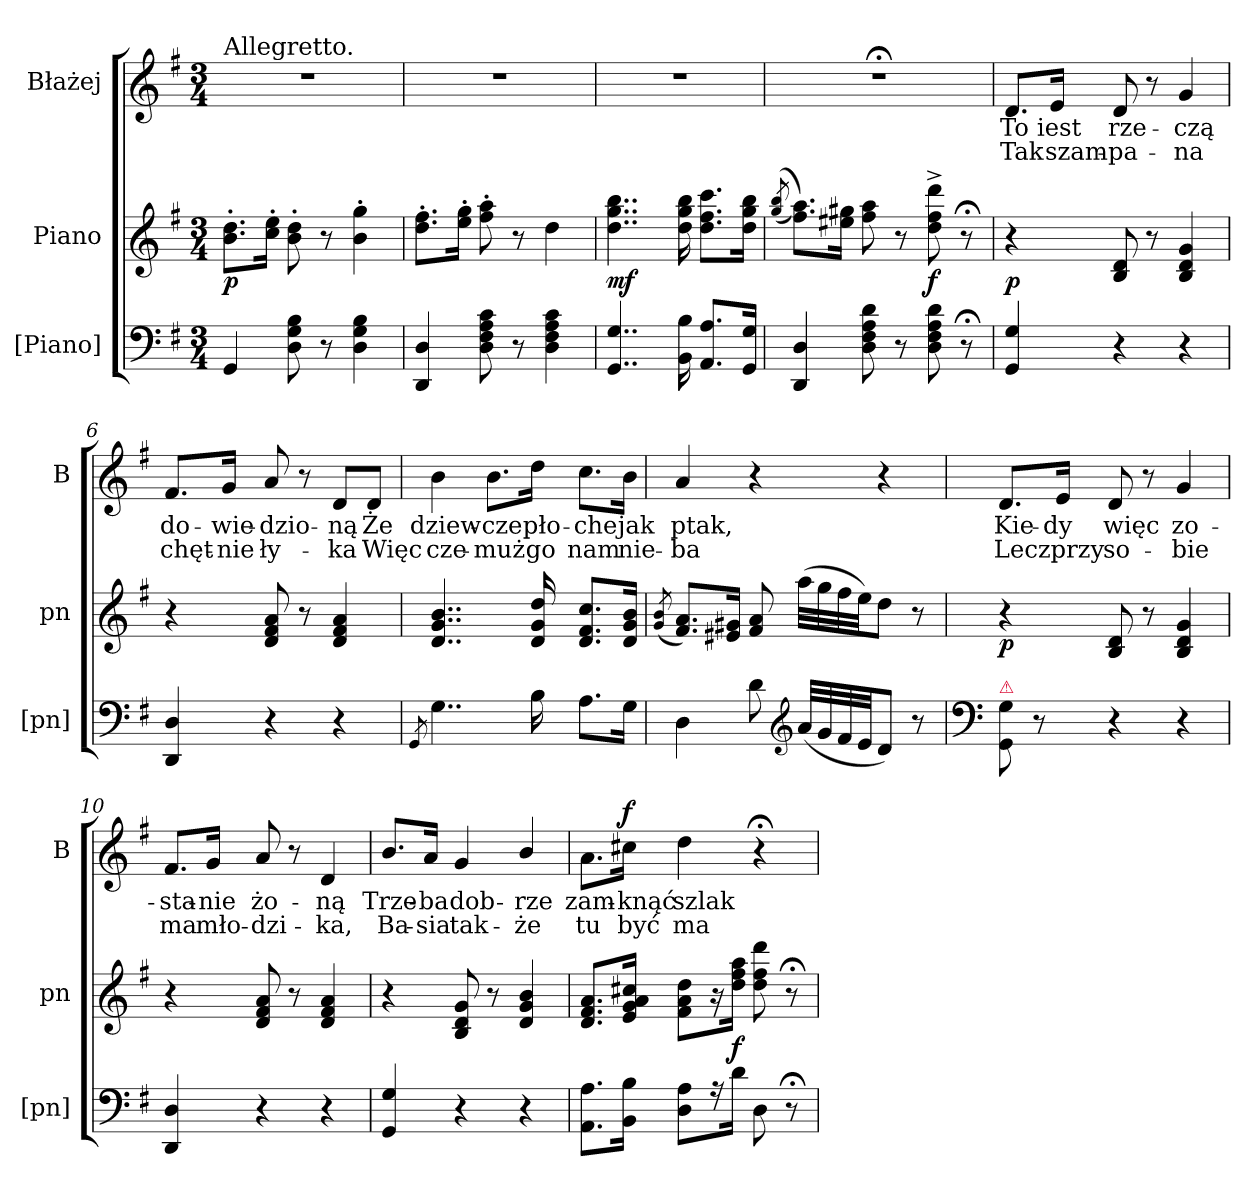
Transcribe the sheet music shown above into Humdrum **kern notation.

**kern	**kern	**dynam	**kern	**text	**text	**dynam
*part3	*part2	*part2	*part1	*part1	*part1	*part1
*staff3	*staff2	*staff2	*staff1	*staff1	*staff1	*staff1
*I"[Piano]	*I"Piano	*	*I"Błażej	*	*	*
*I'[pn]	*I'pn	*	*I'B	*	*	*
*clefF4	*clefG2	*	*clefG2	*	*	*
*k[f#]	*k[f#]	*	*k[f#]	*	*	*
*M3/4	*M3/4	*	*M3/4	*	*	*
=1	=1	=1	=1	=1	=1	=1
!	!	!	!LO:TX:a:t=Allegretto.	!	!	!
4GG/	8.b'\ 8.dd'\L	p	2.r	.	.	.
.	16cc'\ 16ee'\Jk	.	.	.	.	.
8D\ 8G\ 8B\	8b'\ 8dd'\	.	.	.	.	.
8r	8r	.	.	.	.	.
4D\ 4G\ 4B\	4b'\ 4gg'\	.	.	.	.	.
=2	=2	=2	=2	=2	=2	=2
4DD/ 4D/	8.dd'\ 8.ff#'\L	.	2.r	.	.	.
.	16ee'\ 16gg'\Jk	.	.	.	.	.
8D\ 8F#\ 8A\ 8c\	8ff#'\ 8aa'\	.	.	.	.	.
8r	8r	.	.	.	.	.
4D\ 4F#\ 4A\ 4c\	4dd\	.	.	.	.	.
=3	=3	=3	=3	=3	=3	=3
4..GG/ 4..G/	4..dd\ 4..gg\ 4..bb\	mf	2.r	.	.	.
16BB\ 16B\	16dd\ 16gg\ 16bb\	.	.	.	.	.
8.AA/ 8.A/L	8.dd\ 8.ff#\ 8.ccc\L	.	.	.	.	.
16GG/ 16G/Jk	16dd\ 16gg\ 16bb\Jk	.	.	.	.	.
=4	=4	=4	=4	=4	=4	=4
.	(<(>8qgg/ 8qbb/	.	.	.	.	.
4DD/ 4D/	8.ff#\ 8.aa\L))	.	2.r;<	.	.	.
.	16ee#X\ 16gg#X\Jk	.	.	.	.	.
8D\ 8F#\ 8A\ 8d\	8ff#\ 8aa\	.	.	.	.	.
8r	8r	.	.	.	.	.
8D\ 8F#\ 8A\ 8d\	8dd^\ 8ff#^\ 8ddd^\	f	.	.	.	.
8r;<	8r;<	.	.	.	.	.
=5	=5	=5	=5	=5	=5	=5
4GG/ 4G/	4r	p	8.d/L	To	Tak	.
.	.	.	16e/Jk	iest	szam-	.
4r	8B/ 8d/	.	8d/	rze-	-pa-	.
.	8r	.	8r	.	.	.
4r	4B/ 4d/ 4g/	.	4g/	-czą	-na	.
=6	=6	=6	=6	=6	=6	=6
4DD/ 4D/	4r	.	8.f#/L	do-	chęt-	.
.	.	.	16g/Jk	-wie-	-nie	.
4r	8d/ 8f#/ 8a/	.	8a/	-dzio-	ły-	.
.	8r	.	8r	.	.	.
4r	4d/ 4f#/ 4a/	.	8d/L	-ną	-ka	.
.	.	.	8d/J	Że	Więc	.
=7	=7	=7	=7	=7	=7	=7
8qGG/	.	.	.	.	.	.
4..G\	4..d/ 4..g/ 4..b/	.	4b\	dziew-	cze-	.
.	.	.	8.b\L	-cze	-muż	.
16B\	16d/ 16g/ 16dd/	.	16dd\Jk	pło-	go	.
8.A\L	8.d/ 8.f#/ 8.cc/L	.	8.cc\L	-che	nam	.
16G\Jk	16d/ 16g/ 16b/Jk	.	16b\Jk	jak	nie-	.
=8	=8	=8	=8	=8	=8	=8
.	(8qg/ 8qb/	.	.	.	.	.
4D\	8.f#/ 8.a/L)	.	4a/	ptak,	-ba	.
.	16e#X/ 16g#X/Jk	.	.	.	.	.
8d\	8f#/ 8a/	.	4r	.	.	.
*clefG2	*	*	*	*	*	*
(32a/LLL	(32aa\LLL	.	.	.	.	.
32g/	32gg\	.	.	.	.	.
32f#/	32ff#\	.	.	.	.	.
32e/JJ	32ee\JJ)	.	.	.	.	.
8d/J)	8dd\J	.	4r	.	.	.
8r	8r	.	.	.	.	.
=9	=9	=9	=9	=9	=9	=9
*clefF4	*	*	*	*	*	*
!LO:TX:a:color=crimson:t=⚠	!	!	!	!	!	!
8GG\ 8G\	4r	p	8.d/L	Kie-	Lecz	.
8r	.	.	.	.	.	.
.	.	.	16e/Jk	-dy	przy	.
4r	8B/ 8d/	.	8d/	więc	so-	.
.	8r	.	8r	.	.	.
4r	4B/ 4d/ 4g/	.	4g/	zo-	-bie	.
=10	=10	=10	=10	=10	=10	=10
4DD/ 4D/	4r	.	8.f#/L	-sta-	ma	.
.	.	.	16g/Jk	-nie	mło-	.
4r	8d/ 8f#/ 8a/	.	8a/	żo-	-dzi-	.
.	8r	.	8r	.	.	.
4r	4d/ 4f#/ 4a/	.	4d/	-ną	-ka,	.
=11	=11	=11	=11	=11	=11	=11
4GG/ 4G/	4r	.	8.b/L	Trze-	Ba-	.
.	.	.	16a/Jk	-ba	-sia	.
4r	8B/ 8d/ 8g/	.	4g/	dob-	tak-	.
.	8r	.	.	.	.	.
4r	4d/ 4g/ 4b/	.	4b/	-rze	-że	.
=12	=12	=12	=12	=12	=12	=12
8.AA\ 8.A\L	8.d/ 8.f#/ 8.a/L	.	8.a\L	zam-	tu	.
!	!	!	!	!	!	!LO:DY:a
16BB\ 16B\Jk	16e/ 16g/ 16a/ 16cc#X/Jk	.	16cc#X\Jk	-knąć	być	f
8D\ 8A\L	8f#\ 8a\ 8dd\L	.	4dd\	szlak	ma	.
16r	16r	.	.	.	.	.
16d\Jk	16dd\ 16ff#\ 16aa\Jk	f	.	.	.	.
8D\	8dd\ 8ff#\ 8ddd\	.	4r;<	.	.	.
8r;<	8r;<	.	.	.	.	.
=	=	=	=	=	=	=
*-	*-	*-	*-	*-	*-	*-
